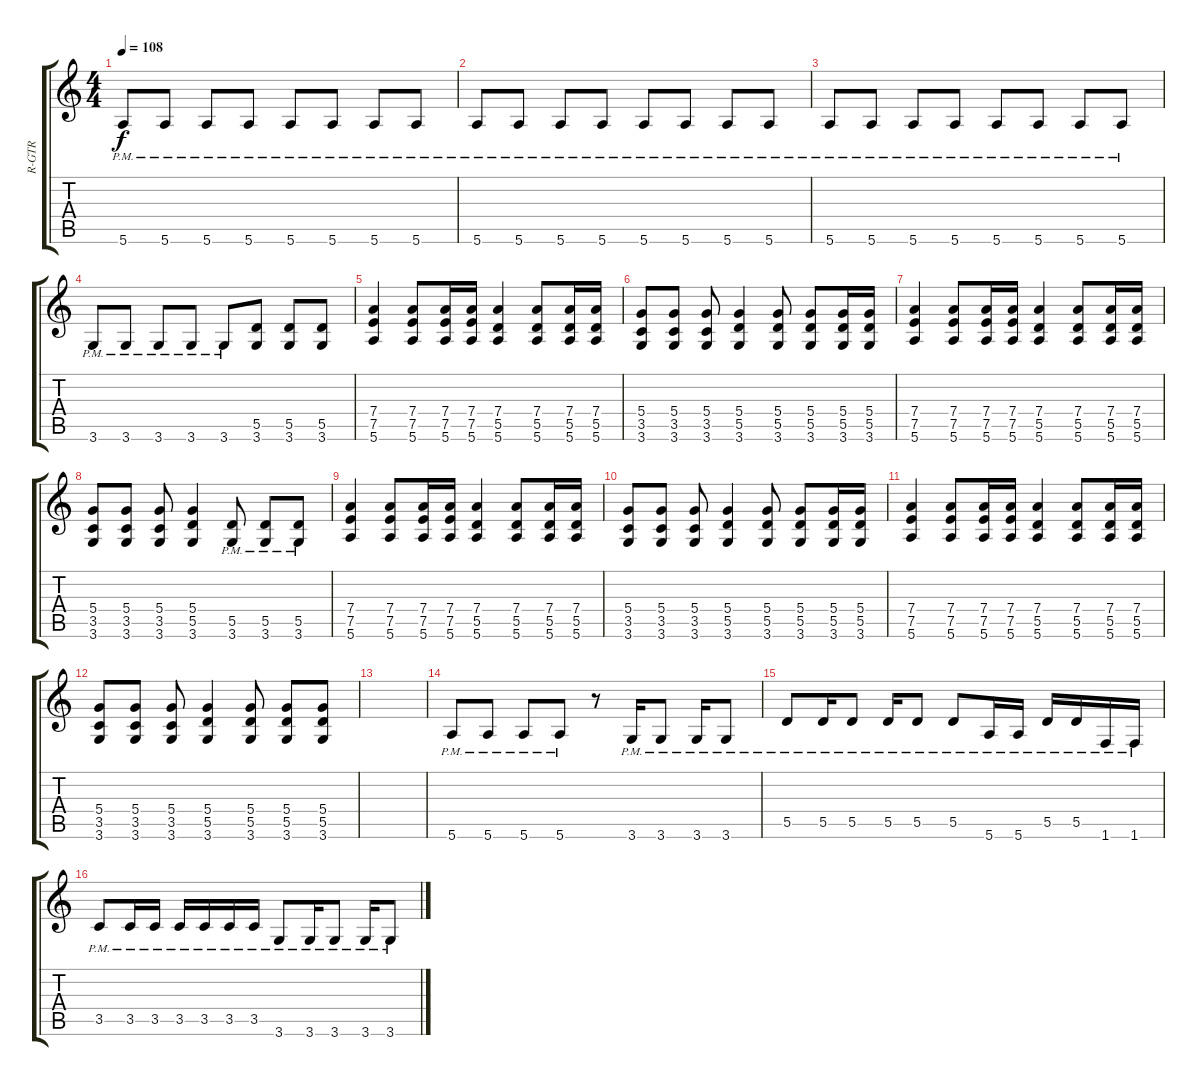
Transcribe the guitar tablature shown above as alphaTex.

\track ("R-GTR" "R-GTR") {instrument distortionguitar}
\staff {score tabs}
\tuning (E4 B3 G3 D3 A2 E2) {hide}
\ts (4 4)
\tempo 108
\clef g2
\ks c
5.6{pm}.8{dy f} 5.6{pm}.8 5.6{pm}.8 5.6{pm}.8 5.6{pm}.8 5.6{pm}.8 5.6{pm}.8 5.6{pm}.8 |
5.6{pm}.8 5.6{pm}.8 5.6{pm}.8 5.6{pm}.8 5.6{pm}.8 5.6{pm}.8 5.6{pm}.8 5.6{pm}.8 |
5.6{pm}.8 5.6{pm}.8 5.6{pm}.8 5.6{pm}.8 5.6{pm}.8 5.6{pm}.8 5.6{pm}.8 5.6{pm}.8 |
3.6{pm}.8 3.6{pm}.8 3.6{pm}.8 3.6{pm}.8 3.6{pm}.8 (5.5 3.6).8 (5.5 3.6).8 (5.5 3.6).8 |
(7.4 7.5 5.6).4 (7.4 7.5 5.6).8 (7.4 7.5 5.6).16 (7.4 7.5 5.6).16 (7.4 5.5 5.6).4 (7.4 5.5 5.6).8 (7.4 5.5 5.6).16 (7.4 5.5 5.6).16 |
(5.4 3.5 3.6).8 (5.4 3.5 3.6).8 (5.4 3.5 3.6).8 (5.4 5.5 3.6).4 (5.4 5.5 3.6).8 (5.4 5.5 3.6).8 (5.4 5.5 3.6).16 (5.4 5.5 3.6).16 |
(7.4 7.5 5.6).4 (7.4 7.5 5.6).8 (7.4 7.5 5.6).16 (7.4 7.5 5.6).16 (7.4 5.5 5.6).4 (7.4 5.5 5.6).8 (7.4 5.5 5.6).16 (7.4 5.5 5.6).16 |
(5.4 3.5 3.6).8 (5.4 3.5 3.6).8 (5.4 3.5 3.6).8 (5.4 5.5 3.6).4 (5.5{pm} 3.6{pm}).8 (5.5{pm} 3.6{pm}).8 (5.5{pm} 3.6{pm}).8 |
(7.4 7.5 5.6).4 (7.4 7.5 5.6).8 (7.4 7.5 5.6).16 (7.4 7.5 5.6).16 (7.4 5.5 5.6).4 (7.4 5.5 5.6).8 (7.4 5.5 5.6).16 (7.4 5.5 5.6).16 |
(5.4 3.5 3.6).8 (5.4 3.5 3.6).8 (5.4 3.5 3.6).8 (5.4 5.5 3.6).4 (5.4 5.5 3.6).8 (5.4 5.5 3.6).8 (5.4 5.5 3.6).16 (5.4 5.5 3.6).16 |
(7.4 7.5 5.6).4 (7.4 7.5 5.6).8 (7.4 7.5 5.6).16 (7.4 7.5 5.6).16 (7.4 5.5 5.6).4 (7.4 5.5 5.6).8 (7.4 5.5 5.6).16 (7.4 5.5 5.6).16 |
(5.4 3.5 3.6).8 (5.4 3.5 3.6).8 (5.4 3.5 3.6).8 (5.4 5.5 3.6).4 (5.4 5.5 3.6).8 (5.4 5.5 3.6).8 (5.4 5.5 3.6).8 |
|
5.6{pm}.8 5.6{pm}.8 5.6{pm}.8 5.6{pm}.8 r.8 3.6{pm}.16 3.6{pm}.8 3.6{pm}.16 3.6{pm}.8 |
5.5{pm}.8 5.5{pm}.16 5.5{pm}.8 5.5{pm}.16 5.5{pm}.8 5.5{pm}.8 5.6{pm}.16 5.6{pm}.16 5.5{pm}.16 5.5{pm}.16 1.6{pm}.16 1.6{pm}.16 |
3.5{pm}.8 3.5{pm}.16 3.5{pm}.16 3.5{pm}.16 3.5{pm}.16 3.5{pm}.16 3.5{pm}.16 3.6{pm}.8 3.6{pm}.16 3.6{pm}.8 3.6{pm}.16 3.6{pm}.8
